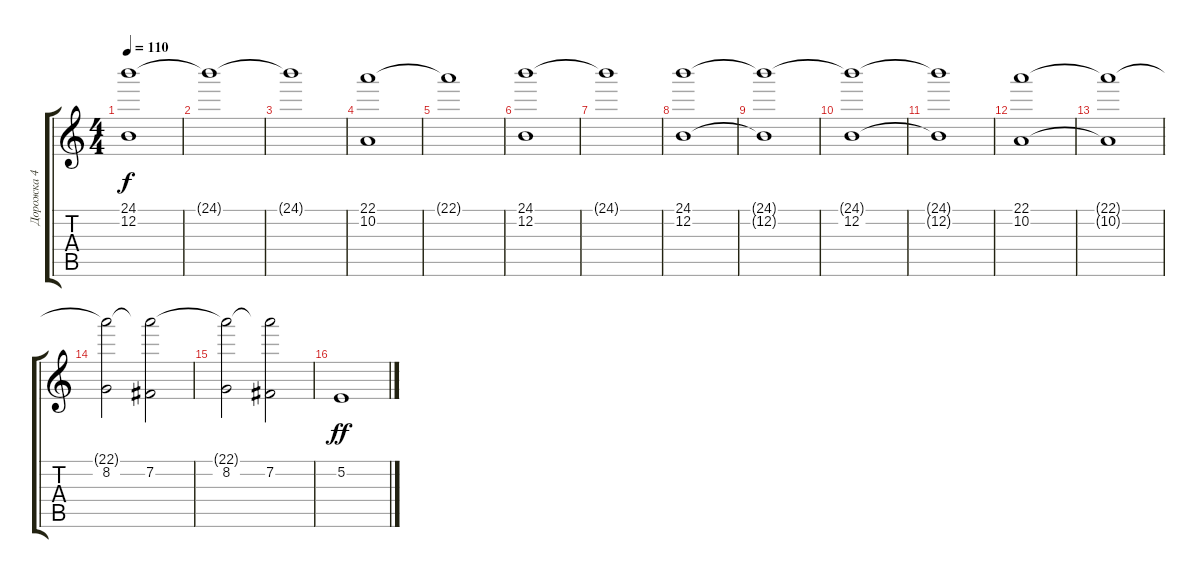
\track ("Дорожка 4" "Дорожка 4") {instrument stringensemble2}
\staff {score tabs}
\tuning (B4 B3 G3 D3 A2 E2) {hide}
\ts (4 4)
\tempo 110
\clef g2
\ks c
(24.1{t} 12.2{t}).1{dy f} |
24.1{t}.1 |
24.1{t}.1 |
(22.1 10.2).1 |
22.1{t}.1 |
(24.1 12.2).1 |
24.1{t}.1 |
(24.1 12.2).1 |
(24.1{t} 12.2{t}).1 |
(24.1{t} 12.2).1 |
(24.1{t} 12.2{t}).1 |
(22.1 10.2).1 |
(22.1{t} 10.2{t}).1 |
(22.1{t} 8.2).2 (22.1{t} 7.2).2 |
(22.1{t} 8.2).2 (22.1{t} 7.2).2 |
5.2.1{dy ff}
